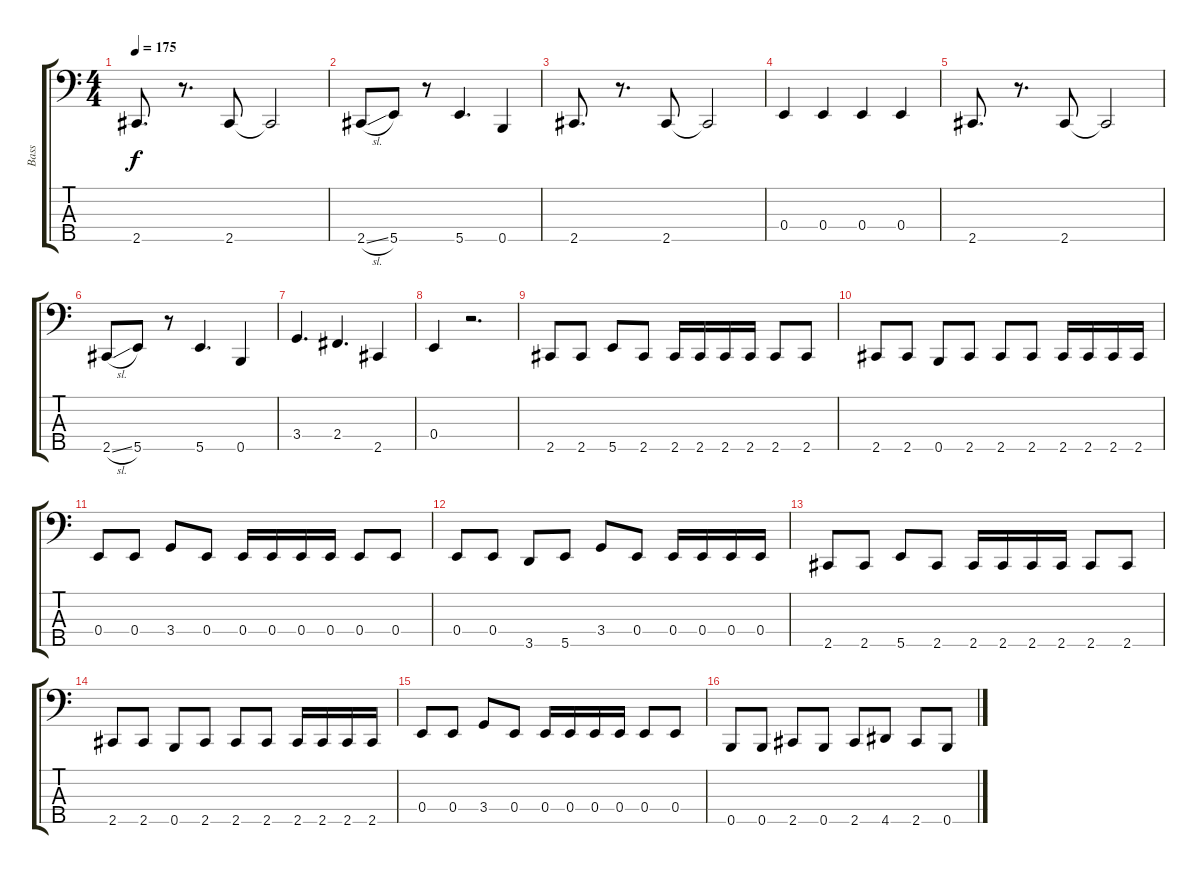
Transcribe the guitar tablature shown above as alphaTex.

\track ("Bass" "Bass") {instrument electricbassfinger}
\staff {score tabs}
\tuning (G2 D2 A1 E1 B0) {hide}
\ts (4 4)
\tempo 175
\clef f4
\ks c
2.5.8{d dy f} r.8{d} 2.5.8 2.5{t}.2 |
2.5{sl}.8 5.5.8 r.8 5.5.4{d} 0.5.4 |
2.5.8{d} r.8{d} 2.5.8 2.5{t}.2 |
0.4.4 0.4.4 0.4.4 0.4.4 |
2.5.8{d} r.8{d} 2.5.8 2.5{t}.2 |
2.5{sl}.8 5.5.8 r.8 5.5.4{d} 0.5.4 |
3.4.4{d} 2.4.4{d} 2.5.4 |
0.4.4 r.2{d} |
2.5.8 2.5.8 5.5.8 2.5.8 2.5.16 2.5.16 2.5.16 2.5.16 2.5.8 2.5.8 |
2.5.8 2.5.8 0.5.8 2.5.8 2.5.8 2.5.8 2.5.16 2.5.16 2.5.16 2.5.16 |
0.4.8 0.4.8 3.4.8 0.4.8 0.4.16 0.4.16 0.4.16 0.4.16 0.4.8 0.4.8 |
0.4.8 0.4.8 3.5.8 5.5.8 3.4.8 0.4.8 0.4.16 0.4.16 0.4.16 0.4.16 |
2.5.8 2.5.8 5.5.8 2.5.8 2.5.16 2.5.16 2.5.16 2.5.16 2.5.8 2.5.8 |
2.5.8 2.5.8 0.5.8 2.5.8 2.5.8 2.5.8 2.5.16 2.5.16 2.5.16 2.5.16 |
0.4.8 0.4.8 3.4.8 0.4.8 0.4.16 0.4.16 0.4.16 0.4.16 0.4.8 0.4.8 |
0.5.8 0.5.8 2.5.8 0.5.8 2.5.8 4.5.8 2.5.8 0.5.8
